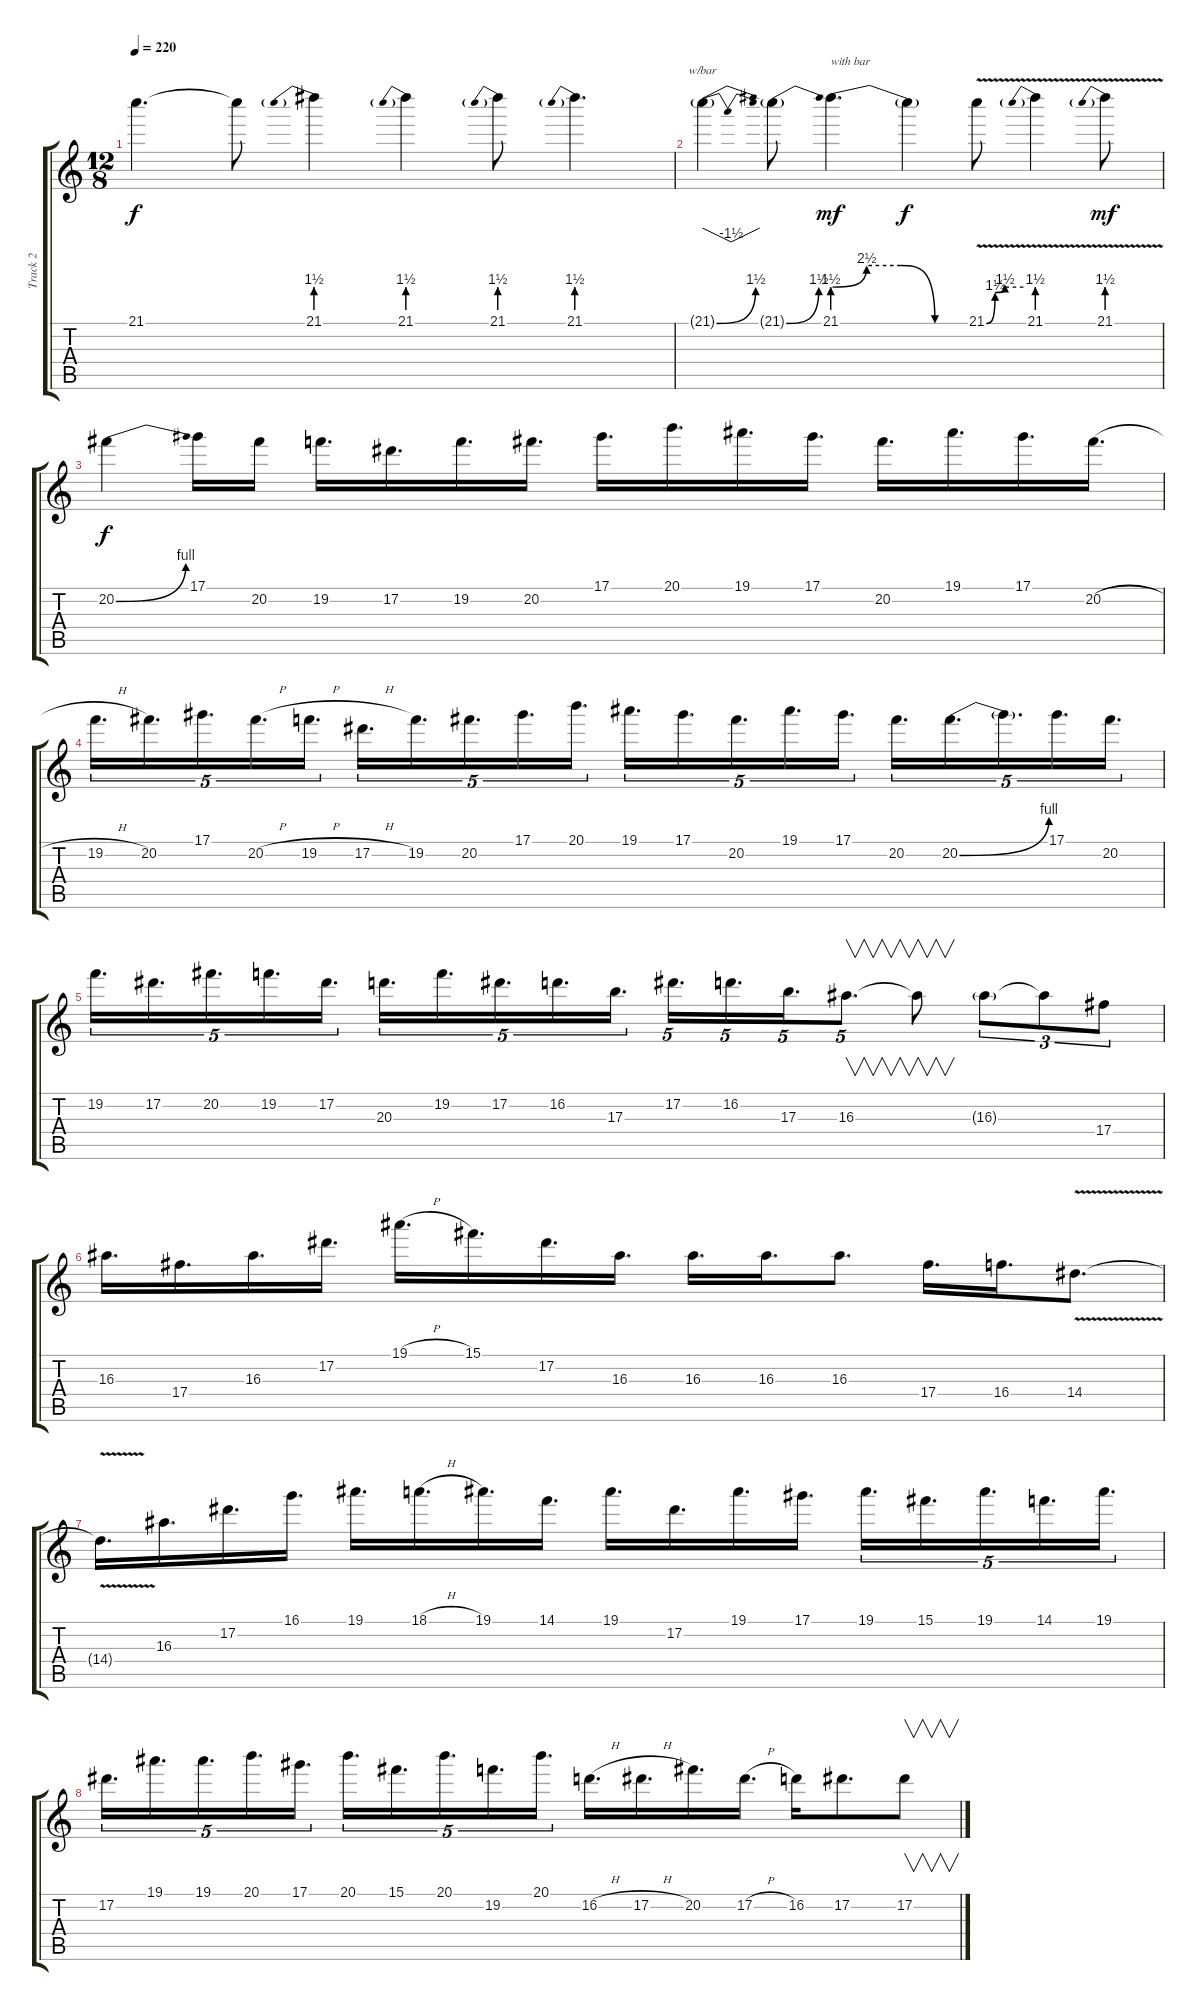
\track ("Track 2" "Track 2") {instrument acousticguitarsteel}
\staff {score tabs}
\tuning (Eb4 Bb3 Gb3 Db3 Ab2 Eb2) {hide}
\ts (12 8)
\tempo 220
\clef g2
\ks c
21.1{t}.4{d dy f} 21.1{t}.8 21.1{be (prebend 0 6 60 6)}.4 21.1{be (prebend 0 6 60 6)}.4 21.1{be (prebend 0 6 60 6)}.8 21.1{be (prebend 0 6 60 6)}.4{d} |
21.1{be (bend 0 0 60 6) g}.4{tbe (dip default 0 0 30 -6 60 0)} 21.1{be (bend 0 0 60 6) g}.8 21.1{be (custom 0 6 15 10 30 10 45 0 60 0)}.4{d txt "with bar" dy mf} 21.1{t}.4{dy f} 21.1{be (custom 0 0 14 5 30 6 60 6) v}.8 21.1{be (prebend 0 6 60 6) v}.4 21.1{be (prebend 0 6 60 6) v}.8{dy mf} |
20.2{be (bend 0 0 60 4)}.4{dy f} 17.1.16 20.2.16 19.2.16{d} 17.2.16{d} 19.2.16{d} 20.2.16{d} 17.1.16{d} 20.1.16{d} 19.1.16{d} 17.1.16{d} 20.2.16{d} 19.1.16{d} 17.1.16{d} 20.2{h}.16{d} |
19.2{h}.16{d tu (5 4)} 20.2.16{d tu (5 4)} 17.1.16{d tu (5 4)} 20.2{h}.16{d tu (5 4)} 19.2{h}.16{d tu (5 4)} 17.2{h}.16{d tu (5 4)} 19.2.16{d tu (5 4)} 20.2.16{d tu (5 4)} 17.1.16{d tu (5 4)} 20.1.16{d tu (5 4)} 19.1.16{d tu (5 4)} 17.1.16{d tu (5 4)} 20.2.16{d tu (5 4)} 19.1.16{d tu (5 4)} 17.1.16{d tu (5 4)} 20.2.16{d tu (5 4)} 20.2{be (bend 0 0 60 4)}.16{d tu (5 4)} 20.2{t}.16{d tu (5 4)} 17.1.16{d tu (5 4)} 20.2.16{d tu (5 4)} |
19.2.16{d tu (5 4)} 17.2.16{d tu (5 4)} 20.2.16{d tu (5 4)} 19.2.16{d tu (5 4)} 17.2.16{d tu (5 4)} 20.3.16{d tu (5 4)} 19.2.16{d tu (5 4)} 17.2.16{d tu (5 4)} 16.2.16{d tu (5 4)} 17.3.16{d tu (5 4)} 17.2.16{d tu (5 4)} 16.2.16{d tu (5 4)} 17.3.16{d tu (5 4)} 16.3.8{v d tu (5 4)} 16.3{t}.8{v} 16.3{g}.8{tu (3 2)} 16.3{t}.8{tu (3 2)} 17.4.8{tu (3 2)} |
16.3.16{d} 17.4.16{d} 16.3.16{d} 17.2.16{d} 19.1{h}.16{d} 15.1.16{d} 17.2.16{d} 16.3.16{d} 16.3.16{d} 16.3.16{d} 16.3.8{d} 17.4.16{d} 16.4.16{d} 14.4{v}.8{d} |
14.4{t}.16{d} 16.3.16{d} 17.2.16{d} 16.1.16{d} 19.1.16{d} 18.1{h}.16{d} 19.1.16{d} 14.1.16{d} 19.1.16{d} 17.2.16{d} 19.1.16{d} 17.1.16{d} 19.1.16{d tu (5 4)} 15.1.16{d tu (5 4)} 19.1.16{d tu (5 4)} 14.1.16{d tu (5 4)} 19.1.16{d tu (5 4)} |
17.2.16{d tu (5 4)} 19.1.16{d tu (5 4)} 19.1.16{d tu (5 4)} 20.1.16{d tu (5 4)} 17.1.16{d tu (5 4)} 20.1.16{d tu (5 4)} 15.1.16{d tu (5 4)} 20.1.16{d tu (5 4)} 19.2.16{d tu (5 4)} 20.1.16{d tu (5 4)} 16.2{h}.16{d} 17.2{h}.16{d} 20.2.16{d} 17.2{h}.16{d} 16.2.16 17.2.8{d} 17.2.8{v}
